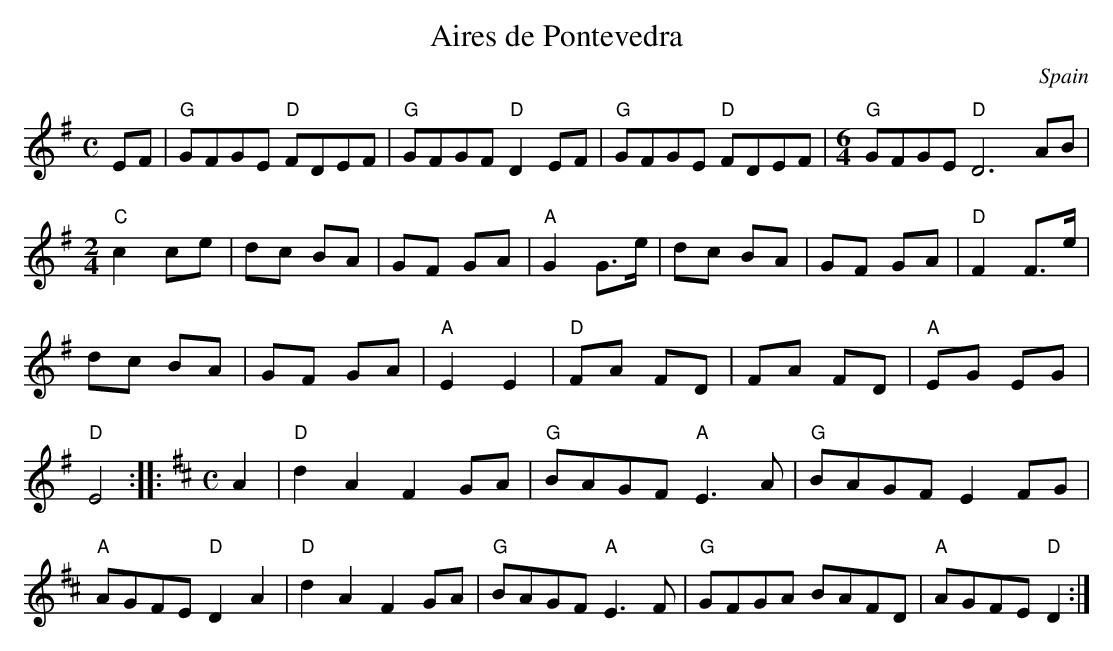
X:1
T:Aires de Pontevedra
O:Spain
M:C
K:Em
EF|"G"GFGE "D"FDEF|"G"GFGF "D"D2EF| \
"G"GFGE "D"FDEF|                    \
M:6/4
"G"GFGE "D"D6AB| \
M:2/4
L:1/8
"C"c2 ce|dc BA|GF GA|"A"G2 G>e|             \
dc BA| GF GA|"D"F2 F>e|dc BA|GF GA|"A"E2E2| \
"D"FA FD|FA FD|"A"EG EG|"D"E4::             \
M:C
K:D
A2|                           \
"D"d2A2 F2GA|"G"BAGF "A"E3A|  \
"G"BAGF E2FG|"A"AGFE "D"D2A2| \
"D"d2A2 F2GA|"G"BAGF "A"E3F|  \
"G"GFGA BAFD|"A"AGFE "D"D2 :|
